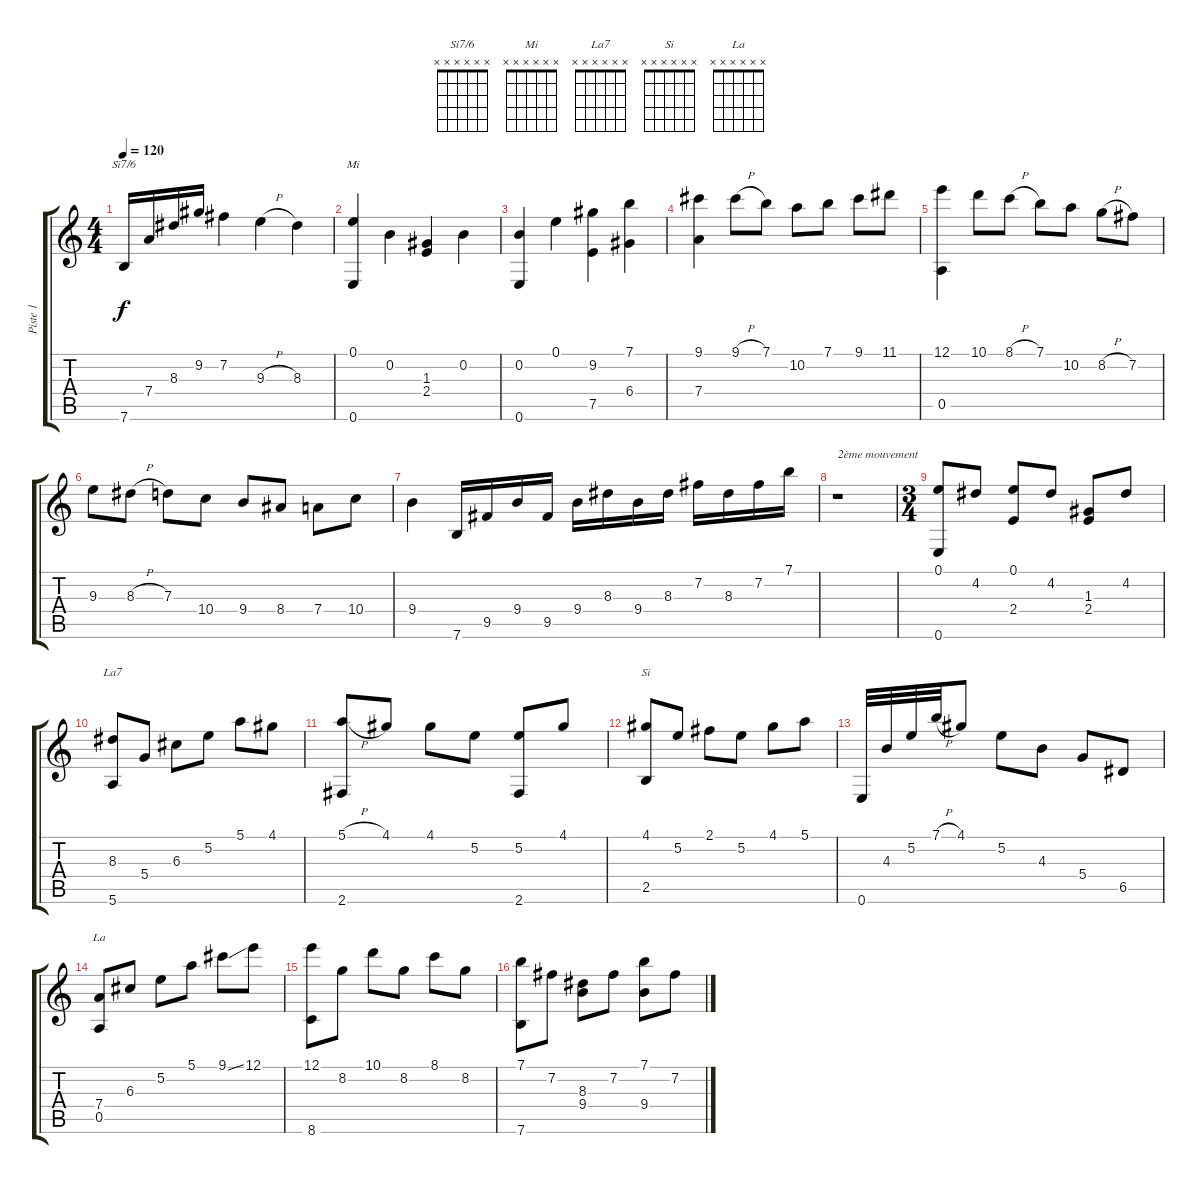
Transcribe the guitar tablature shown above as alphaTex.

\track ("Piste 1" "Piste 1") {instrument acousticguitarsteel}
\staff {score tabs}
\tuning (E4 B3 G3 D3 A2 E2) {hide}
\chord ("Si7/6" x x x x x x) {firstfret 0}
\chord ("Mi" x x x x x x) {firstfret 0}
\chord ("La7" x x x x x x) {firstfret 0}
\chord ("Si" x x x x x x) {firstfret 0}
\chord ("La" x x x x x x) {firstfret 0}
\ts (4 4)
\tempo 120
\clef g2
\ks c
7.6.16{ch "Si7/6" dy f} 7.4.16 8.3.16 9.2.16 7.2.4 9.3{h}.4 8.3.4 |
(0.1 0.6).4{ch "Mi"} 0.2.4 (1.3 2.4).4 0.2.4 |
(0.2 0.6).4 0.1.4 (9.2 7.5).4 (7.1 6.4).4 |
(9.1 7.4).4 9.1{h}.8 7.1.8 10.2.8 7.1.8 9.1.8 11.1.8 |
(12.1 0.5).4 10.1.8 8.1{h}.8 7.1.8 10.2.8 8.2{h}.8 7.2.8 |
9.3.8 8.3{h}.8 7.3.8 10.4.8 9.4.8 8.4.8 7.4.8 10.4.8 |
9.4.4 7.6.16 9.5.16 9.4.16 9.5.16 9.4.16 8.3.16 9.4.16 8.3.16 7.2.16 8.3.16 7.2.16 7.1.16 |
r.1{txt "2ème mouvement"} |
\ts (3 4)
(0.1 0.6).8 4.2.8 (0.1 2.4).8 4.2.8 (1.3 2.4).8 4.2.8 |
(8.3 5.6).8{ch "La7"} 5.4.8 6.3.8 5.2.8 5.1.8 4.1.8 |
(5.1{h} 2.6).8 4.1.8 4.1.8 5.2.8 (5.2 2.6).8 4.1.8 |
(4.1 2.5).8{ch "Si"} 5.2.8 2.1.8 5.2.8 4.1.8 5.1.8 |
0.6.32 4.3.32 5.2.32 7.1{h}.32 4.1.8 5.2.8 4.3.8 5.4.8 6.5.8 |
(7.4 0.5).8{ch "La"} 6.3.8 5.2.8 5.1.8 9.1{ss}.8 12.1.8 |
(12.1 8.6).8 8.2.8 10.1.8 8.2.8 8.1.8 8.2.8 |
(7.1 7.6).8 7.2.8 (8.3 9.4).8 7.2.8 (7.1 9.4).8 7.2.8
